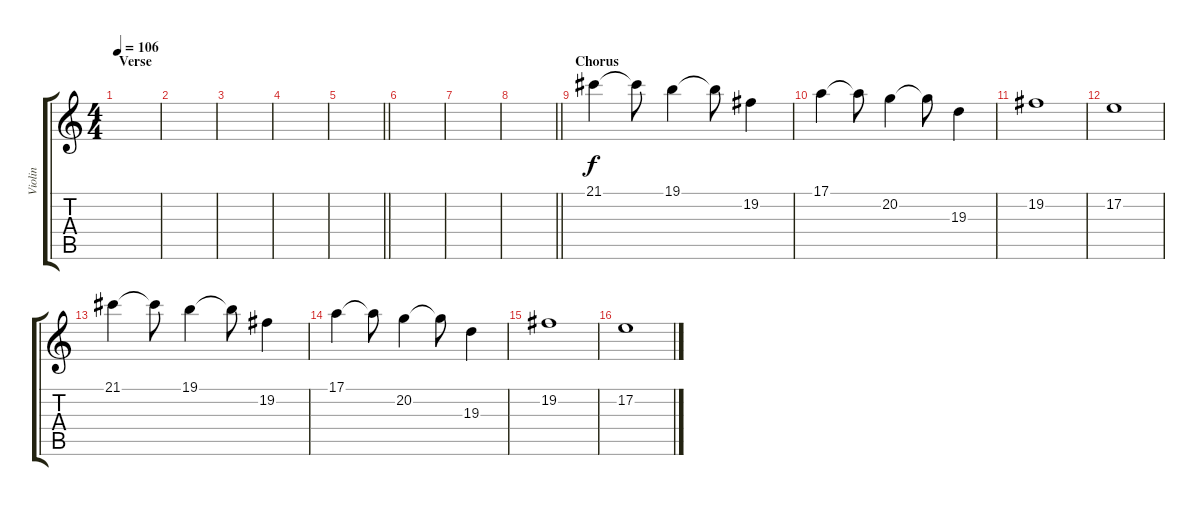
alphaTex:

\track ("Violin" "Violin") {instrument violin}
\staff {score tabs}
\tuning (E4 B3 G3 D3 A2 E2) {hide}
\ts (4 4)
\section ("" "Verse")
\tempo 106
\clef g2
\ks c
|
|
|
|
\barLineRight lightlight
|
|
|
\barLineRight lightlight
|
\section ("" "Chorus")
21.1.4 21.1{t}.8 19.1.4 19.1{t}.8 19.2.4 |
17.1.4 17.1{t}.8 20.2.4 20.2{t}.8 19.3.4 |
19.2.1 |
17.2.1 |
21.1.4 21.1{t}.8 19.1.4 19.1{t}.8 19.2.4 |
17.1.4 17.1{t}.8 20.2.4 20.2{t}.8 19.3.4 |
19.2.1 |
17.2.1
